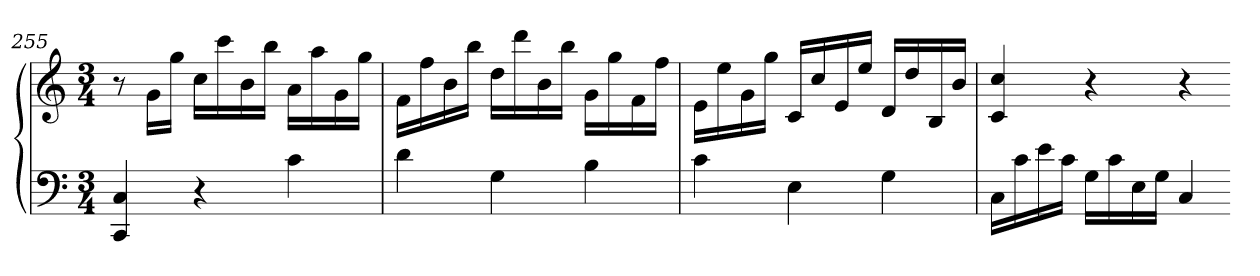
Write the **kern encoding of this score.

**kern	**kern
*part1	*part1
*staff2	*staff1
*clefF4	*clefG2
*k[]	*k[]
*C:	*C:
*M3/4	*M3/4
=255	=255
4CC 4C	8r
.	16gLL
.	16ggJJ
4r	16ccLL
.	16ccc
.	16b
.	16bbJJ
4c	16aLL
.	16aa
.	16g
.	16ggJJ
=256	=256
4d	16fLL
.	16ff
.	16b
.	16bbJJ
4G	16ddLL
.	16ddd
.	16b
.	16bbJJ
4B	16gLL
.	16gg
.	16f
.	16ffJJ
=257	=257
4c	16eLL
.	16ee
.	16g
.	16ggJJ
4E	16cLL
.	16cc
.	16e
.	16eeJJ
4G	16dLL
.	16dd
.	16B
.	16bJJ
=258	=258
16CLL	4c 4cc
16c	.
16e	.
16cJJ	.
16GLL	4r
16c	.
16E	.
16GJJ	.
4C	4r
=-	=-
*-	*-
